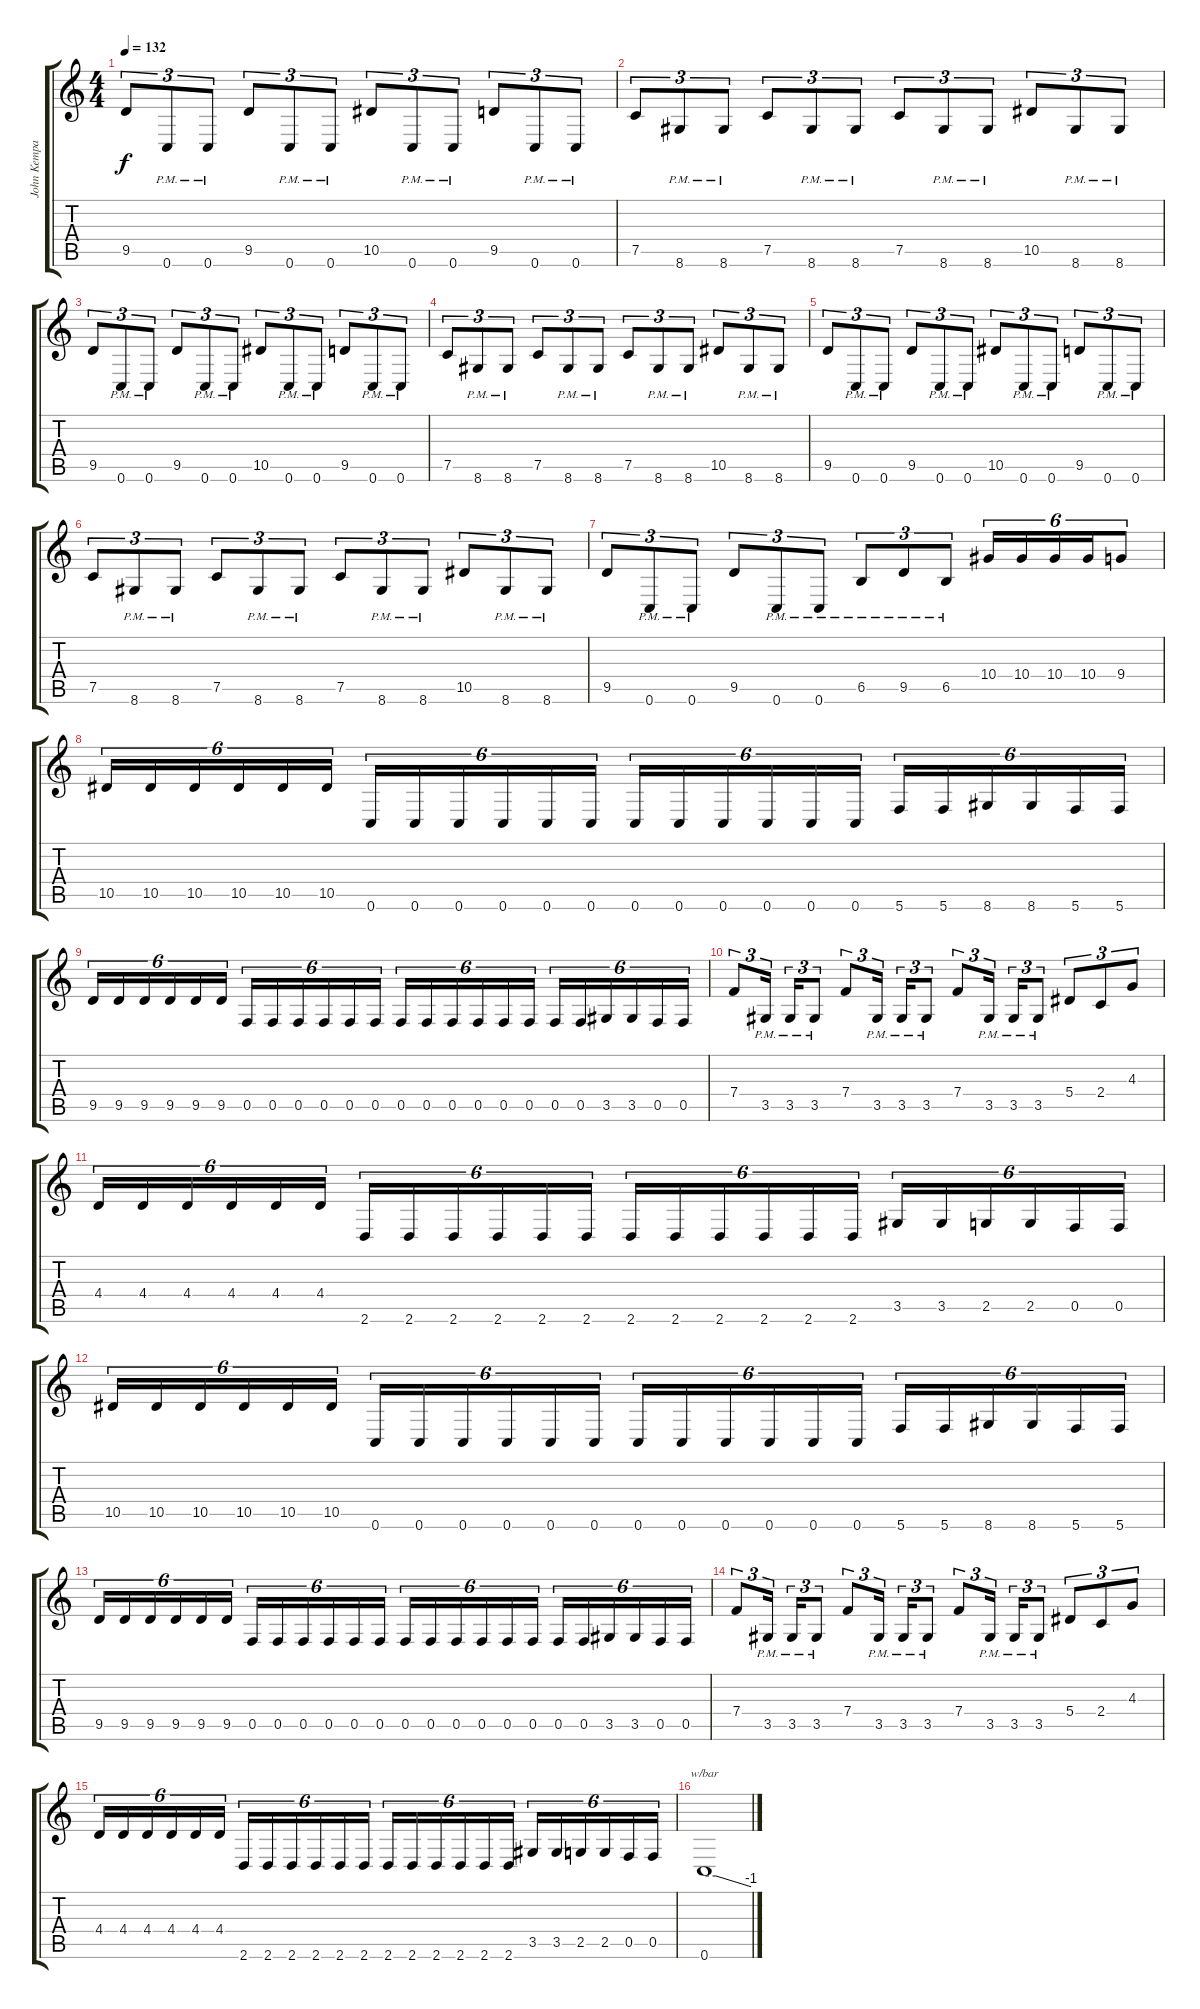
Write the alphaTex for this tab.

\track ("John Kempainen (Rhythm Guitar)" "John Kempa") {instrument distortionguitar}
\staff {score tabs}
\tuning (C4 G3 Eb3 Bb2 F2 C2) {hide}
\ts (4 4)
\tempo 132
\clef g2
\ks c
9.5.8{tu (3 2) dy f} 0.6{pm}.8{tu (3 2)} 0.6{pm}.8{tu (3 2)} 9.5.8{tu (3 2)} 0.6{pm}.8{tu (3 2)} 0.6{pm}.8{tu (3 2)} 10.5.8{tu (3 2)} 0.6{pm}.8{tu (3 2)} 0.6{pm}.8{tu (3 2)} 9.5.8{tu (3 2)} 0.6{pm}.8{tu (3 2)} 0.6{pm}.8{tu (3 2)} |
7.5.8{tu (3 2)} 8.6{pm}.8{tu (3 2)} 8.6{pm}.8{tu (3 2)} 7.5.8{tu (3 2)} 8.6{pm}.8{tu (3 2)} 8.6{pm}.8{tu (3 2)} 7.5.8{tu (3 2)} 8.6{pm}.8{tu (3 2)} 8.6{pm}.8{tu (3 2)} 10.5.8{tu (3 2)} 8.6{pm}.8{tu (3 2)} 8.6{pm}.8{tu (3 2)} |
9.5.8{tu (3 2)} 0.6{pm}.8{tu (3 2)} 0.6{pm}.8{tu (3 2)} 9.5.8{tu (3 2)} 0.6{pm}.8{tu (3 2)} 0.6{pm}.8{tu (3 2)} 10.5.8{tu (3 2)} 0.6{pm}.8{tu (3 2)} 0.6{pm}.8{tu (3 2)} 9.5.8{tu (3 2)} 0.6{pm}.8{tu (3 2)} 0.6{pm}.8{tu (3 2)} |
7.5.8{tu (3 2)} 8.6{pm}.8{tu (3 2)} 8.6{pm}.8{tu (3 2)} 7.5.8{tu (3 2)} 8.6{pm}.8{tu (3 2)} 8.6{pm}.8{tu (3 2)} 7.5.8{tu (3 2)} 8.6{pm}.8{tu (3 2)} 8.6{pm}.8{tu (3 2)} 10.5.8{tu (3 2)} 8.6{pm}.8{tu (3 2)} 8.6{pm}.8{tu (3 2)} |
9.5.8{tu (3 2)} 0.6{pm}.8{tu (3 2)} 0.6{pm}.8{tu (3 2)} 9.5.8{tu (3 2)} 0.6{pm}.8{tu (3 2)} 0.6{pm}.8{tu (3 2)} 10.5.8{tu (3 2)} 0.6{pm}.8{tu (3 2)} 0.6{pm}.8{tu (3 2)} 9.5.8{tu (3 2)} 0.6{pm}.8{tu (3 2)} 0.6{pm}.8{tu (3 2)} |
7.5.8{tu (3 2)} 8.6{pm}.8{tu (3 2)} 8.6{pm}.8{tu (3 2)} 7.5.8{tu (3 2)} 8.6{pm}.8{tu (3 2)} 8.6{pm}.8{tu (3 2)} 7.5.8{tu (3 2)} 8.6{pm}.8{tu (3 2)} 8.6{pm}.8{tu (3 2)} 10.5.8{tu (3 2)} 8.6{pm}.8{tu (3 2)} 8.6{pm}.8{tu (3 2)} |
9.5.8{tu (3 2)} 0.6{pm}.8{tu (3 2)} 0.6{pm}.8{tu (3 2)} 9.5.8{tu (3 2)} 0.6{pm}.8{tu (3 2)} 0.6{pm}.8{tu (3 2)} 6.5{pm}.8{tu (3 2)} 9.5{pm}.8{tu (3 2)} 6.5{pm}.8{tu (3 2)} 10.4.16{tu (6 4)} 10.4.16{tu (6 4)} 10.4.16{tu (6 4)} 10.4.16{tu (6 4)} 9.4.8{tu (6 4)} |
10.5.16{tu (6 4)} 10.5.16{tu (6 4)} 10.5.16{tu (6 4)} 10.5.16{tu (6 4)} 10.5.16{tu (6 4)} 10.5.16{tu (6 4)} 0.6.16{tu (6 4)} 0.6.16{tu (6 4)} 0.6.16{tu (6 4)} 0.6.16{tu (6 4)} 0.6.16{tu (6 4)} 0.6.16{tu (6 4)} 0.6.16{tu (6 4)} 0.6.16{tu (6 4)} 0.6.16{tu (6 4)} 0.6.16{tu (6 4)} 0.6.16{tu (6 4)} 0.6.16{tu (6 4)} 5.6.16{tu (6 4)} 5.6.16{tu (6 4)} 8.6.16{tu (6 4)} 8.6.16{tu (6 4)} 5.6.16{tu (6 4)} 5.6.16{tu (6 4)} |
9.5.16{tu (6 4)} 9.5.16{tu (6 4)} 9.5.16{tu (6 4)} 9.5.16{tu (6 4)} 9.5.16{tu (6 4)} 9.5.16{tu (6 4)} 0.5.16{tu (6 4)} 0.5.16{tu (6 4)} 0.5.16{tu (6 4)} 0.5.16{tu (6 4)} 0.5.16{tu (6 4)} 0.5.16{tu (6 4)} 0.5.16{tu (6 4)} 0.5.16{tu (6 4)} 0.5.16{tu (6 4)} 0.5.16{tu (6 4)} 0.5.16{tu (6 4)} 0.5.16{tu (6 4)} 0.5.16{tu (6 4)} 0.5.16{tu (6 4)} 3.5.16{tu (6 4)} 3.5.16{tu (6 4)} 0.5.16{tu (6 4)} 0.5.16{tu (6 4)} |
7.4.8{tu (3 2)} 3.5{pm}.16{tu (3 2)} 3.5{pm}.16{tu (3 2)} 3.5{pm}.8{tu (3 2)} 7.4.8{tu (3 2)} 3.5{pm}.16{tu (3 2)} 3.5{pm}.16{tu (3 2)} 3.5{pm}.8{tu (3 2)} 7.4.8{tu (3 2)} 3.5{pm}.16{tu (3 2)} 3.5{pm}.16{tu (3 2)} 3.5{pm}.8{tu (3 2)} 5.4.8{tu (3 2)} 2.4.8{tu (3 2)} 4.3.8{tu (3 2)} |
4.4.16{tu (6 4)} 4.4.16{tu (6 4)} 4.4.16{tu (6 4)} 4.4.16{tu (6 4)} 4.4.16{tu (6 4)} 4.4.16{tu (6 4)} 2.6.16{tu (6 4)} 2.6.16{tu (6 4)} 2.6.16{tu (6 4)} 2.6.16{tu (6 4)} 2.6.16{tu (6 4)} 2.6.16{tu (6 4)} 2.6.16{tu (6 4)} 2.6.16{tu (6 4)} 2.6.16{tu (6 4)} 2.6.16{tu (6 4)} 2.6.16{tu (6 4)} 2.6.16{tu (6 4)} 3.5.16{tu (6 4)} 3.5.16{tu (6 4)} 2.5.16{tu (6 4)} 2.5.16{tu (6 4)} 0.5.16{tu (6 4)} 0.5.16{tu (6 4)} |
10.5.16{tu (6 4)} 10.5.16{tu (6 4)} 10.5.16{tu (6 4)} 10.5.16{tu (6 4)} 10.5.16{tu (6 4)} 10.5.16{tu (6 4)} 0.6.16{tu (6 4)} 0.6.16{tu (6 4)} 0.6.16{tu (6 4)} 0.6.16{tu (6 4)} 0.6.16{tu (6 4)} 0.6.16{tu (6 4)} 0.6.16{tu (6 4)} 0.6.16{tu (6 4)} 0.6.16{tu (6 4)} 0.6.16{tu (6 4)} 0.6.16{tu (6 4)} 0.6.16{tu (6 4)} 5.6.16{tu (6 4)} 5.6.16{tu (6 4)} 8.6.16{tu (6 4)} 8.6.16{tu (6 4)} 5.6.16{tu (6 4)} 5.6.16{tu (6 4)} |
9.5.16{tu (6 4)} 9.5.16{tu (6 4)} 9.5.16{tu (6 4)} 9.5.16{tu (6 4)} 9.5.16{tu (6 4)} 9.5.16{tu (6 4)} 0.5.16{tu (6 4)} 0.5.16{tu (6 4)} 0.5.16{tu (6 4)} 0.5.16{tu (6 4)} 0.5.16{tu (6 4)} 0.5.16{tu (6 4)} 0.5.16{tu (6 4)} 0.5.16{tu (6 4)} 0.5.16{tu (6 4)} 0.5.16{tu (6 4)} 0.5.16{tu (6 4)} 0.5.16{tu (6 4)} 0.5.16{tu (6 4)} 0.5.16{tu (6 4)} 3.5.16{tu (6 4)} 3.5.16{tu (6 4)} 0.5.16{tu (6 4)} 0.5.16{tu (6 4)} |
7.4.8{tu (3 2)} 3.5{pm}.16{tu (3 2)} 3.5{pm}.16{tu (3 2)} 3.5{pm}.8{tu (3 2)} 7.4.8{tu (3 2)} 3.5{pm}.16{tu (3 2)} 3.5{pm}.16{tu (3 2)} 3.5{pm}.8{tu (3 2)} 7.4.8{tu (3 2)} 3.5{pm}.16{tu (3 2)} 3.5{pm}.16{tu (3 2)} 3.5{pm}.8{tu (3 2)} 5.4.8{tu (3 2)} 2.4.8{tu (3 2)} 4.3.8{tu (3 2)} |
4.4.16{tu (6 4)} 4.4.16{tu (6 4)} 4.4.16{tu (6 4)} 4.4.16{tu (6 4)} 4.4.16{tu (6 4)} 4.4.16{tu (6 4)} 2.6.16{tu (6 4)} 2.6.16{tu (6 4)} 2.6.16{tu (6 4)} 2.6.16{tu (6 4)} 2.6.16{tu (6 4)} 2.6.16{tu (6 4)} 2.6.16{tu (6 4)} 2.6.16{tu (6 4)} 2.6.16{tu (6 4)} 2.6.16{tu (6 4)} 2.6.16{tu (6 4)} 2.6.16{tu (6 4)} 3.5.16{tu (6 4)} 3.5.16{tu (6 4)} 2.5.16{tu (6 4)} 2.5.16{tu (6 4)} 0.5.16{tu (6 4)} 0.5.16{tu (6 4)} |
0.6.1{tbe (custom default 0 0 15 0 60 -4)}
